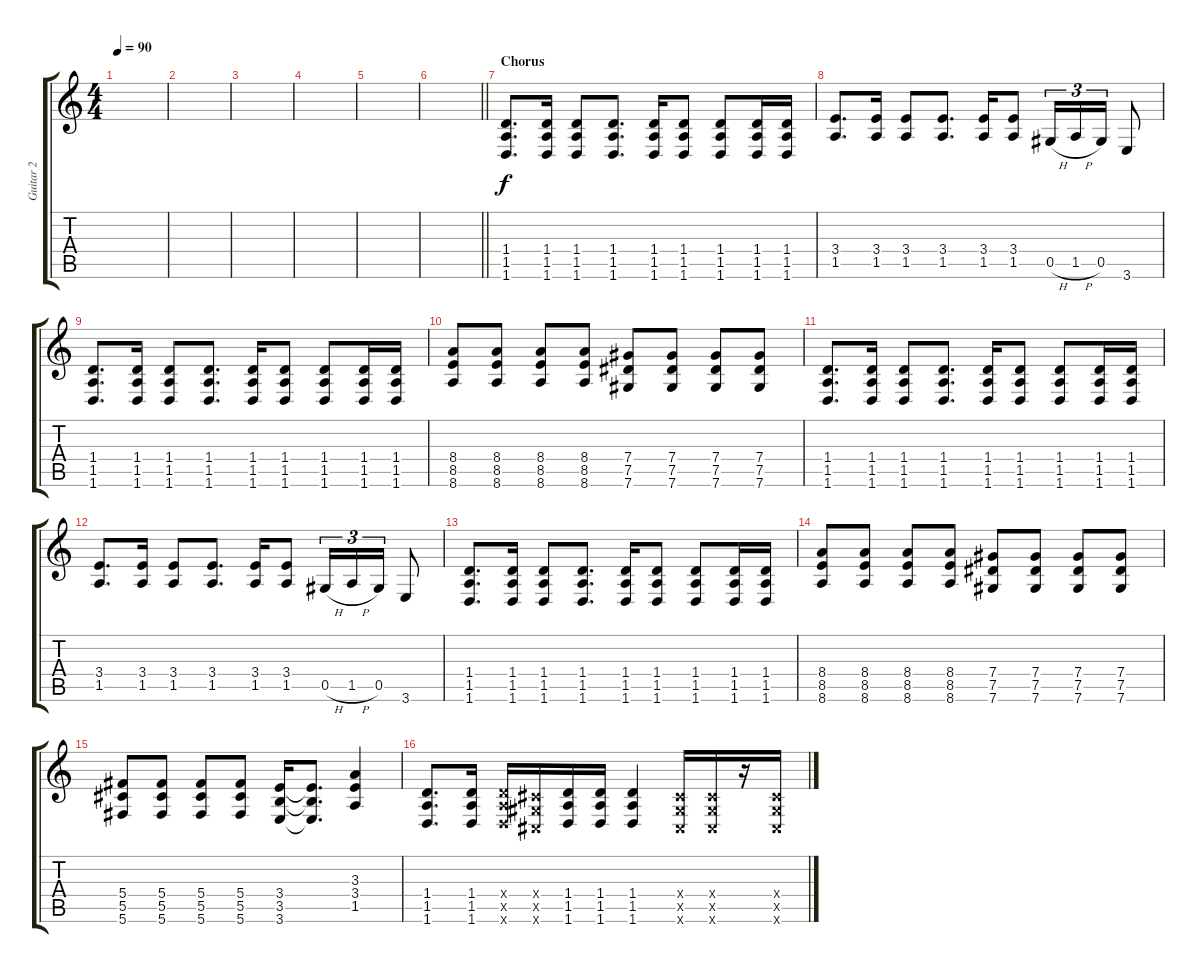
\track ("Guitar 2" "Guitar 2") {instrument overdrivenguitar}
\staff {score tabs}
\tuning (Eb4 Bb3 Gb3 Db3 Ab2 Db2) {hide}
\ts (4 4)
\tempo 90
\clef g2
\ks c
|
|
|
|
|
\barLineRight lightlight
|
\section ("" "Chorus")
(1.4 1.5 1.6).8{d} (1.4 1.5 1.6).16 (1.4 1.5 1.6).8 (1.4 1.5 1.6).8{d} (1.4 1.5 1.6).16 (1.4 1.5 1.6).8 (1.4 1.5 1.6).8 (1.4 1.5 1.6).16 (1.4 1.5 1.6).16 |
(3.4 1.5).8{d} (3.4 1.5).16 (3.4 1.5).8 (3.4 1.5).8{d} (3.4 1.5).16 (3.4 1.5).8 0.5{h}.16{tu (3 2)} 1.5{h}.16{tu (3 2)} 0.5.16{tu (3 2)} 3.6.8 |
(1.4 1.5 1.6).8{d} (1.4 1.5 1.6).16 (1.4 1.5 1.6).8 (1.4 1.5 1.6).8{d} (1.4 1.5 1.6).16 (1.4 1.5 1.6).8 (1.4 1.5 1.6).8 (1.4 1.5 1.6).16 (1.4 1.5 1.6).16 |
(8.4 8.5 8.6).8 (8.4 8.5 8.6).8 (8.4 8.5 8.6).8 (8.4 8.5 8.6).8 (7.4 7.5 7.6).8 (7.4 7.5 7.6).8 (7.4 7.5 7.6).8 (7.4 7.5 7.6).8 |
(1.4 1.5 1.6).8{d} (1.4 1.5 1.6).16 (1.4 1.5 1.6).8 (1.4 1.5 1.6).8{d} (1.4 1.5 1.6).16 (1.4 1.5 1.6).8 (1.4 1.5 1.6).8 (1.4 1.5 1.6).16 (1.4 1.5 1.6).16 |
(3.4 1.5).8{d} (3.4 1.5).16 (3.4 1.5).8 (3.4 1.5).8{d} (3.4 1.5).16 (3.4 1.5).8 0.5{h}.16{tu (3 2)} 1.5{h}.16{tu (3 2)} 0.5.16{tu (3 2)} 3.6.8 |
(1.4 1.5 1.6).8{d} (1.4 1.5 1.6).16 (1.4 1.5 1.6).8 (1.4 1.5 1.6).8{d} (1.4 1.5 1.6).16 (1.4 1.5 1.6).8 (1.4 1.5 1.6).8 (1.4 1.5 1.6).16 (1.4 1.5 1.6).16 |
(8.4 8.5 8.6).8 (8.4 8.5 8.6).8 (8.4 8.5 8.6).8 (8.4 8.5 8.6).8 (7.4 7.5 7.6).8 (7.4 7.5 7.6).8 (7.4 7.5 7.6).8 (7.4 7.5 7.6).8 |
(5.4 5.5 5.6).8 (5.4 5.5 5.6).8 (5.4 5.5 5.6).8 (5.4 5.5 5.6).8 (3.4 3.5 3.6).16 (3.4{t} 3.5{t} 3.6{t}).8{d} (3.3 3.4 1.5).4 |
(1.4 1.5 1.6).8{d} (1.4 1.5 1.6).16 (1.4{x} 1.5{x} 1.6{x}).16 (0.4{x} 0.5{x} 0.6{x}).16 (1.4 1.5 1.6).16 (1.4 1.5 1.6).16 (1.4 1.5 1.6).4 (0.4{x} 0.5{x} 0.6{x}).16 (0.4{x} 0.5{x} 0.6{x}).16 r.16 (0.4{x} 0.5{x} 0.6{x}).16
